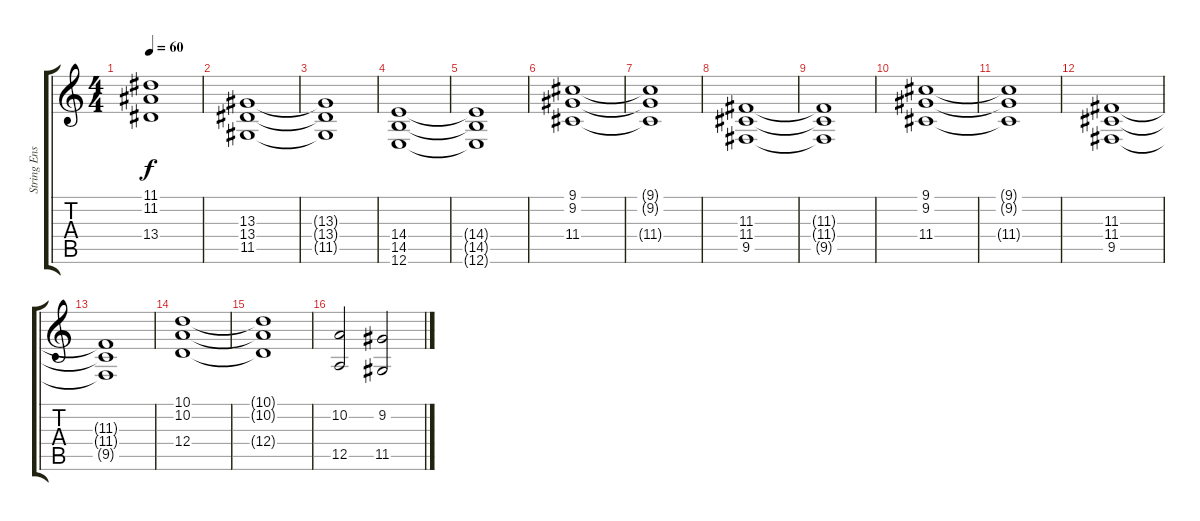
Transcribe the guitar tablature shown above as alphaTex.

\track ("String Ensemble" "String Ens") {instrument stringensemble2}
\staff {score tabs}
\tuning (E4 B3 G3 D3 A2 E2) {hide}
\ts (4 4)
\tempo 60
\clef g2
\ks c
(11.1{t} 11.2{t} 13.4{t}).1{dy f} |
(13.3 13.4 11.5).1 |
(13.3{t} 13.4{t} 11.5{t}).1 |
(14.4 14.5 12.6).1 |
(14.4{t} 14.5{t} 12.6{t}).1 |
(9.1 9.2 11.4).1 |
(9.1{t} 9.2{t} 11.4{t}).1 |
(11.3 11.4 9.5).1 |
(11.3{t} 11.4{t} 9.5{t}).1 |
(9.1 9.2 11.4).1 |
(9.1{t} 9.2{t} 11.4{t}).1 |
(11.3 11.4 9.5).1 |
(11.3{t} 11.4{t} 9.5{t}).1 |
(10.1 10.2 12.4).1 |
(10.1{t} 10.2{t} 12.4{t}).1 |
(10.2 12.5).2 (9.2 11.5).2
